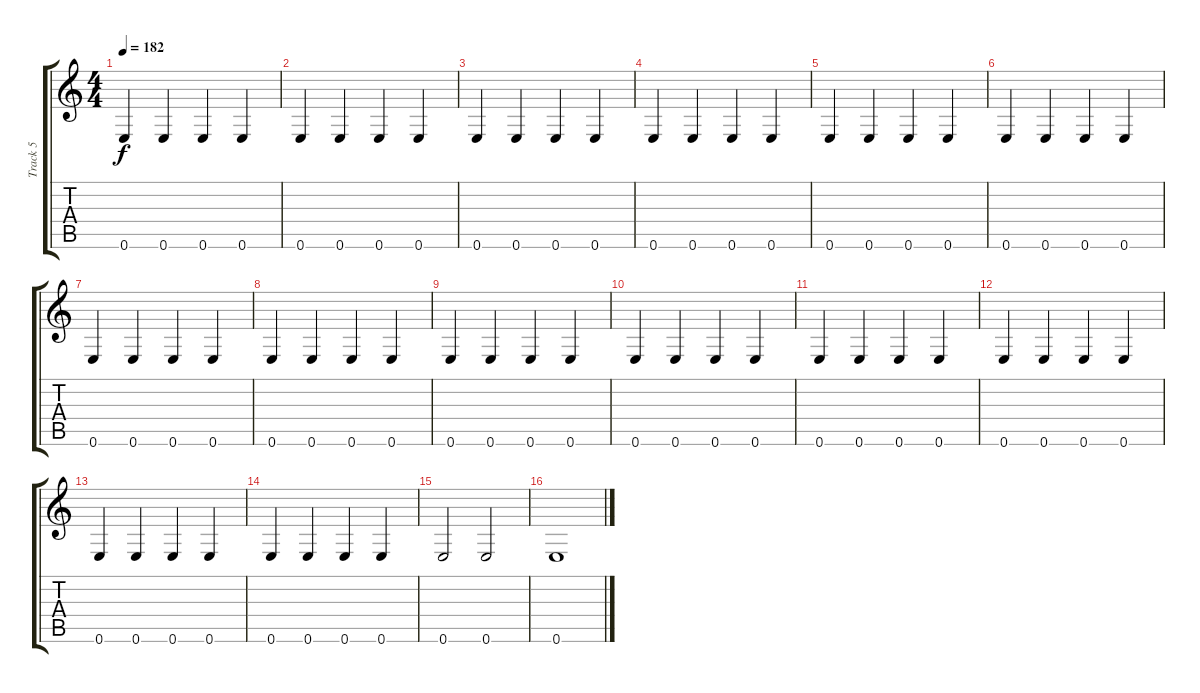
\track ("Track 5" "Track 5") {instrument electricbasspick}
\staff {score tabs}
\tuning (E4 B3 G3 D3 A2 E2) {hide}
\ts (4 4)
\tempo 182
\clef g2
\ks c
0.6.4{dy f} 0.6.4 0.6.4 0.6.4 |
0.6.4 0.6.4 0.6.4 0.6.4 |
0.6.4 0.6.4 0.6.4 0.6.4 |
0.6.4 0.6.4 0.6.4 0.6.4 |
0.6.4 0.6.4 0.6.4 0.6.4 |
0.6.4 0.6.4 0.6.4 0.6.4 |
0.6.4 0.6.4 0.6.4 0.6.4 |
0.6.4 0.6.4 0.6.4 0.6.4 |
0.6.4 0.6.4 0.6.4 0.6.4 |
0.6.4 0.6.4 0.6.4 0.6.4 |
0.6.4 0.6.4 0.6.4 0.6.4 |
0.6.4 0.6.4 0.6.4 0.6.4 |
0.6.4 0.6.4 0.6.4 0.6.4 |
0.6.4 0.6.4 0.6.4 0.6.4 |
0.6.2 0.6.2 |
0.6.1
